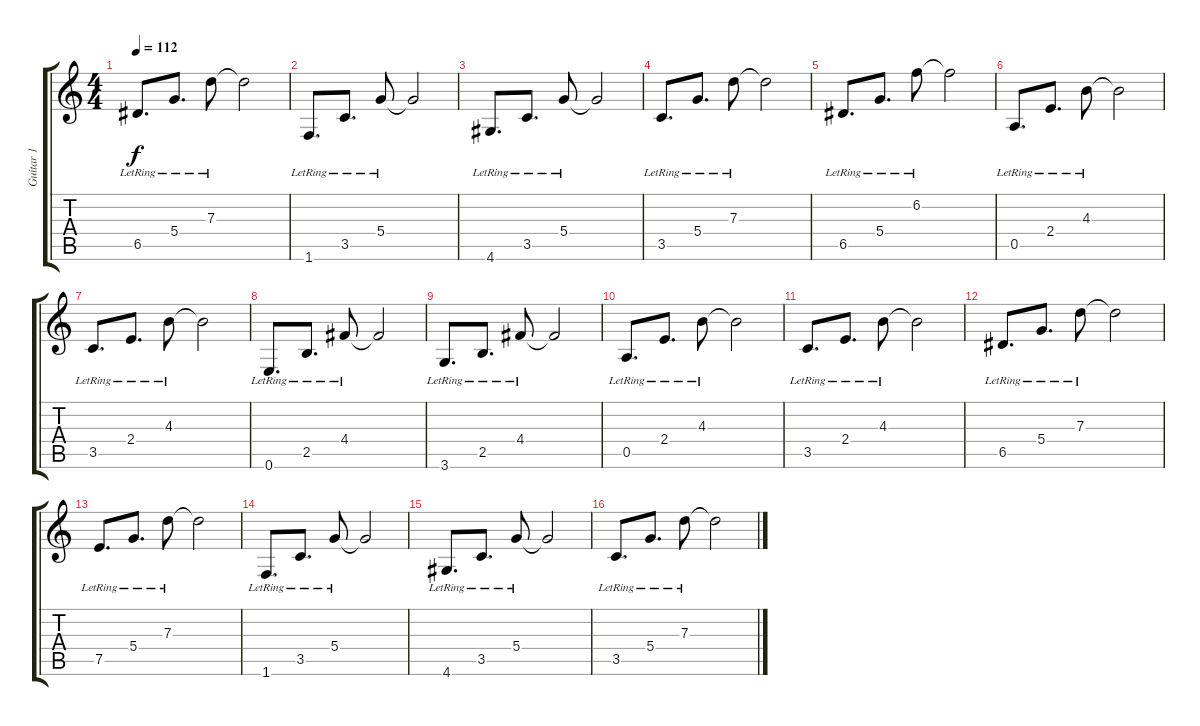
\track ("Guitar 1" "Guitar 1") {instrument distortionguitar}
\staff {score tabs}
\tuning (E4 B3 G3 D3 A2 E2) {hide}
\ts (4 4)
\tempo 112
\clef g2
\ks c
6.5{lr}.8{d dy f} 5.4{lr}.8{d} 7.3{lr}.8 7.3{t}.2 |
1.6{lr}.8{d} 3.5{lr}.8{d} 5.4{lr}.8 5.4{t}.2 |
4.6{lr}.8{d} 3.5{lr}.8{d} 5.4{lr}.8 5.4{t}.2 |
3.5{lr}.8{d} 5.4{lr}.8{d} 7.3{lr}.8 7.3{t}.2 |
6.5{lr}.8{d} 5.4{lr}.8{d} 6.2{lr}.8 6.2{t}.2 |
0.5{lr}.8{d} 2.4{lr}.8{d} 4.3{lr}.8 4.3{t}.2 |
3.5{lr}.8{d} 2.4{lr}.8{d} 4.3{lr}.8 4.3{t}.2 |
0.6{lr}.8{d} 2.5{lr}.8{d} 4.4{lr}.8 4.4{t}.2 |
3.6{lr}.8{d} 2.5{lr}.8{d} 4.4{lr}.8 4.4{t}.2 |
0.5{lr}.8{d} 2.4{lr}.8{d} 4.3{lr}.8 4.3{t}.2 |
3.5{lr}.8{d} 2.4{lr}.8{d} 4.3{lr}.8 4.3{t}.2 |
6.5{lr}.8{d} 5.4{lr}.8{d} 7.3{lr}.8 7.3{t}.2 |
7.5{lr}.8{d} 5.4{lr}.8{d} 7.3{lr}.8 7.3{t}.2 |
1.6{lr}.8{d} 3.5{lr}.8{d} 5.4{lr}.8 5.4{t}.2 |
4.6{lr}.8{d} 3.5{lr}.8{d} 5.4{lr}.8 5.4{t}.2 |
3.5{lr}.8{d} 5.4{lr}.8{d} 7.3{lr}.8 7.3{t}.2
